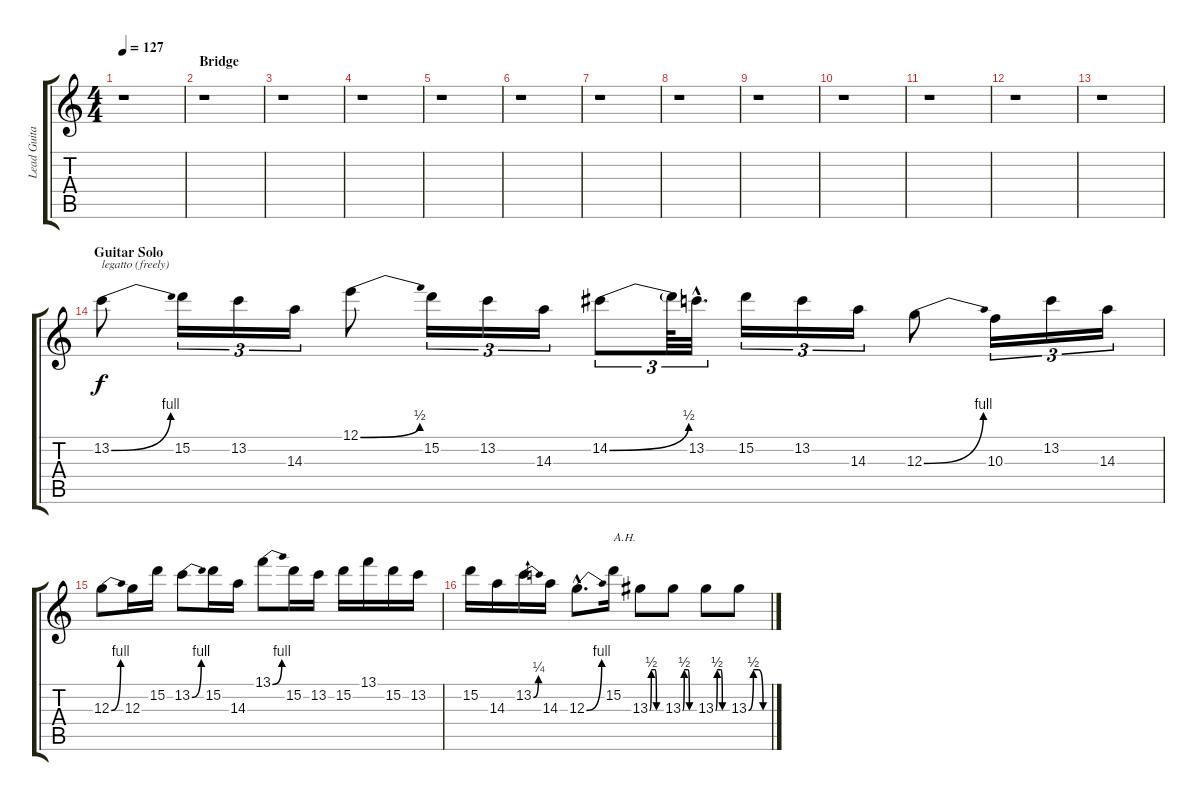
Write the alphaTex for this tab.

\track ("Lead Guitar 2" "Lead Guita") {instrument distortionguitar}
\staff {score tabs}
\tuning (E4 B3 G3 D3 A2 E2) {hide}
\ts (4 4)
\tempo 127
\clef g2
\ks c
r.1{dy f} |
\section ("" "Bridge")
r.1 |
r.1 |
r.1 |
r.1 |
r.1 |
r.1 |
r.1 |
r.1 |
r.1 |
r.1 |
r.1 |
r.1 |
\section ("" "Guitar Solo")
13.2{be (bend 0 0 60 4)}.8{txt "legatto (freely)"} 15.2.16{tu (3 2)} 13.2.16{tu (3 2)} 14.3.16{tu (3 2)} 12.1{be (bend 0 0 60 2)}.8 15.2.16{tu (3 2)} 13.2.16{tu (3 2)} 14.3.16{tu (3 2)} 14.2{be (bend 0 0 60 2)}.8{tu (3 2)} 14.2{t}.64{tu (3 2)} 13.2{hac}.32{d tu (3 2)} 15.2.16{tu (3 2)} 13.2.16{tu (3 2)} 14.3.16{tu (3 2)} 12.3{be (bend 0 0 60 4)}.8 10.3.16{tu (3 2)} 13.2.16{tu (3 2)} 14.3.16{tu (3 2)} |
12.3{be (bend 0 0 60 4)}.8 12.3.16 15.2.16 13.2{be (bend 0 0 60 4)}.8 15.2.16 14.3.16 13.1{be (bend 0 0 60 4)}.8 15.2.16 13.2.16 15.2.16 13.1.16 15.2.16 13.2.16 |
15.2.16 14.3.16 13.2{be (bend 0 0 60 1)}.16 14.3.16 12.3{be (bend 0 0 60 4) hac}.8{d} 15.2.16{txt "A.H."} 13.3{be (custom 0 0 8 2 27 2 35 0 60 0)}.8 13.3{be (custom 0 0 8 2 27 2 35 0 60 0)}.8 13.3{be (custom 0 0 8 2 27 2 35 0 60 0)}.8 13.3{be (custom 0 0 15 2 30 2 45 0 60 0)}.8
